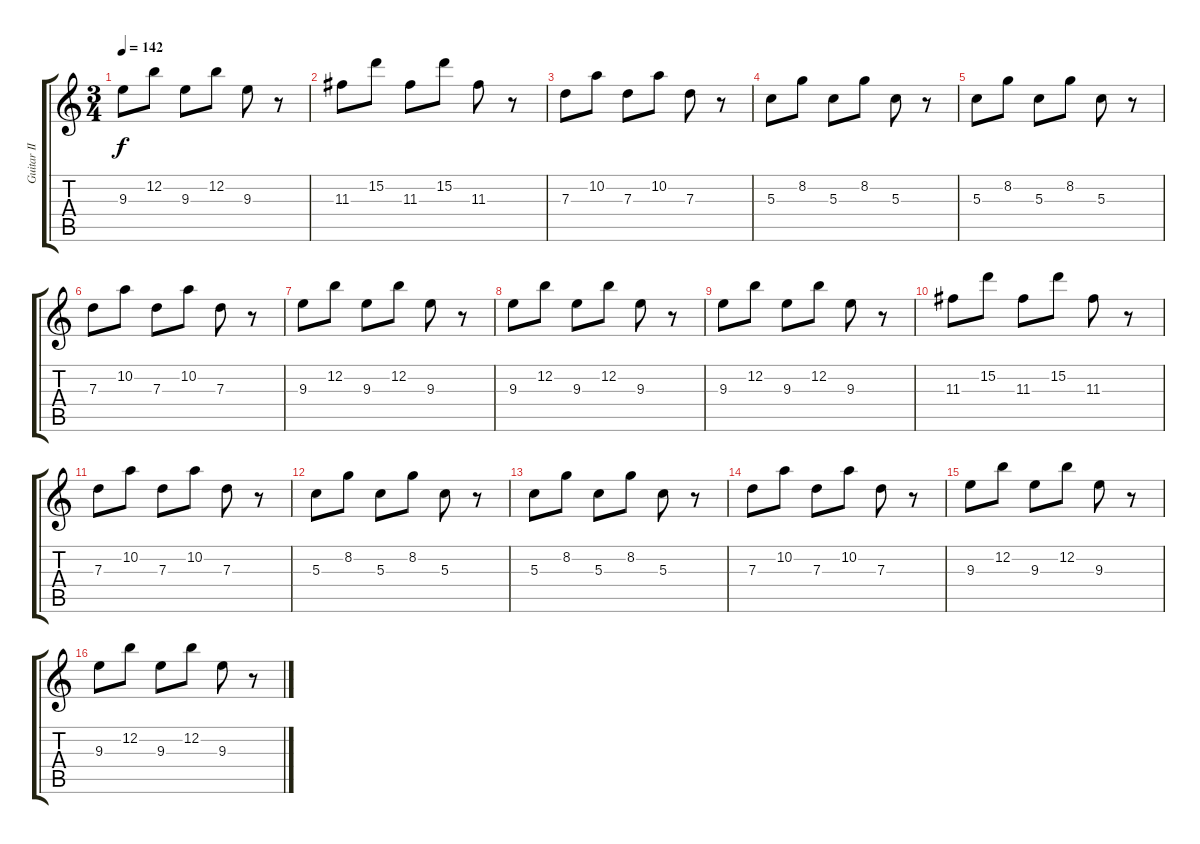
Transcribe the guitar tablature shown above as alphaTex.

\track ("Guitar II" "Guitar II") {instrument acousticguitarsteel}
\staff {score tabs}
\tuning (E4 B3 G3 D3 A2 E2) {hide}
\ts (3 4)
\tempo 142
\clef g2
\ks c
9.3.8{dy f instrument acousticguitarsteel} 12.2.8 9.3.8 12.2.8 9.3.8 r.8 |
11.3.8 15.2.8 11.3.8 15.2.8 11.3.8 r.8 |
7.3.8 10.2.8 7.3.8 10.2.8 7.3.8 r.8 |
5.3.8 8.2.8 5.3.8 8.2.8 5.3.8 r.8 |
5.3.8 8.2.8 5.3.8 8.2.8 5.3.8 r.8 |
7.3.8 10.2.8 7.3.8 10.2.8 7.3.8 r.8 |
9.3.8 12.2.8 9.3.8 12.2.8 9.3.8 r.8 |
9.3.8 12.2.8 9.3.8 12.2.8 9.3.8 r.8 |
9.3.8 12.2.8 9.3.8 12.2.8 9.3.8 r.8 |
11.3.8 15.2.8 11.3.8 15.2.8 11.3.8 r.8 |
7.3.8 10.2.8 7.3.8 10.2.8 7.3.8 r.8 |
5.3.8 8.2.8 5.3.8 8.2.8 5.3.8 r.8 |
5.3.8 8.2.8 5.3.8 8.2.8 5.3.8 r.8 |
7.3.8 10.2.8 7.3.8 10.2.8 7.3.8 r.8 |
9.3.8 12.2.8 9.3.8 12.2.8 9.3.8 r.8 |
9.3.8 12.2.8 9.3.8 12.2.8 9.3.8 r.8
